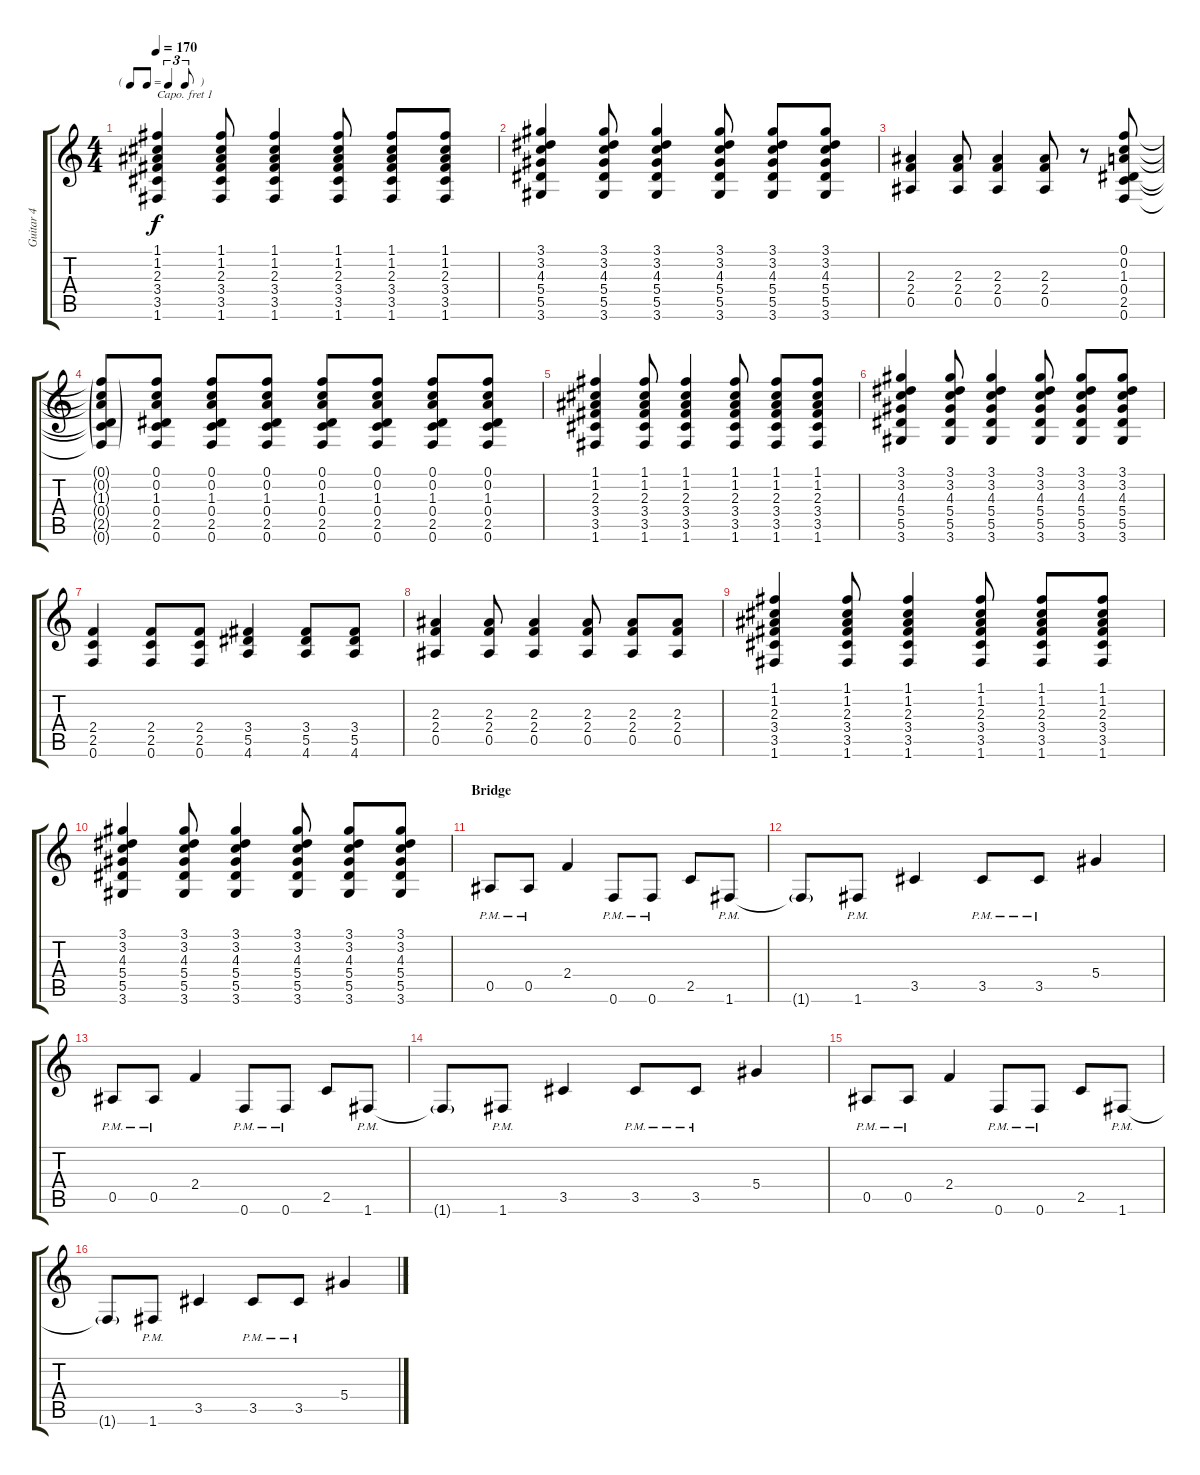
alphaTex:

\track ("Guitar 4" "Guitar 4") {instrument distortionguitar}
\staff {score tabs}
\capo 1
\tuning (E4 B3 G3 D3 A2 E2) {hide}
\ts (4 4)
\tf triplet8th
\tempo 170
\clef g2
\ks c
(1.1 1.2 2.3 3.4 3.5 1.6).4{dy f} (1.1 1.2 2.3 3.4 3.5 1.6).8 (1.1 1.2 2.3 3.4 3.5 1.6).4 (1.1 1.2 2.3 3.4 3.5 1.6).8 (1.1 1.2 2.3 3.4 3.5 1.6).8 (1.1 1.2 2.3 3.4 3.5 1.6).8 |
(3.1 3.2 4.3 5.4 5.5 3.6).4 (3.1 3.2 4.3 5.4 5.5 3.6).8 (3.1 3.2 4.3 5.4 5.5 3.6).4 (3.1 3.2 4.3 5.4 5.5 3.6).8 (3.1 3.2 4.3 5.4 5.5 3.6).8 (3.1 3.2 4.3 5.4 5.5 3.6).8 |
(2.3 2.4 0.5).4 (2.3 2.4 0.5).8 (2.3 2.4 0.5).4 (2.3 2.4 0.5).8 r.8 (0.1 0.2 1.3 0.4 2.5 0.6).8 |
(0.1{g t} 0.2{g t} 1.3{g t} 0.4{g t} 2.5{g t} 0.6{g t}).8 (0.1 0.2 1.3 0.4 2.5 0.6).8 (0.1 0.2 1.3 0.4 2.5 0.6).8 (0.1 0.2 1.3 0.4 2.5 0.6).8 (0.1 0.2 1.3 0.4 2.5 0.6).8 (0.1 0.2 1.3 0.4 2.5 0.6).8 (0.1 0.2 1.3 0.4 2.5 0.6).8 (0.1 0.2 1.3 0.4 2.5 0.6).8 |
(1.1 1.2 2.3 3.4 3.5 1.6).4 (1.1 1.2 2.3 3.4 3.5 1.6).8 (1.1 1.2 2.3 3.4 3.5 1.6).4 (1.1 1.2 2.3 3.4 3.5 1.6).8 (1.1 1.2 2.3 3.4 3.5 1.6).8 (1.1 1.2 2.3 3.4 3.5 1.6).8 |
(3.1 3.2 4.3 5.4 5.5 3.6).4 (3.1 3.2 4.3 5.4 5.5 3.6).8 (3.1 3.2 4.3 5.4 5.5 3.6).4 (3.1 3.2 4.3 5.4 5.5 3.6).8 (3.1 3.2 4.3 5.4 5.5 3.6).8 (3.1 3.2 4.3 5.4 5.5 3.6).8 |
(2.4 2.5 0.6).4 (2.4 2.5 0.6).8 (2.4 2.5 0.6).8 (3.4 5.5 4.6).4 (3.4 5.5 4.6).8 (3.4 5.5 4.6).8 |
(2.3 2.4 0.5).4 (2.3 2.4 0.5).8 (2.3 2.4 0.5).4 (2.3 2.4 0.5).8 (2.3 2.4 0.5).8 (2.3 2.4 0.5).8 |
(1.1 1.2 2.3 3.4 3.5 1.6).4 (1.1 1.2 2.3 3.4 3.5 1.6).8 (1.1 1.2 2.3 3.4 3.5 1.6).4 (1.1 1.2 2.3 3.4 3.5 1.6).8 (1.1 1.2 2.3 3.4 3.5 1.6).8 (1.1 1.2 2.3 3.4 3.5 1.6).8 |
(3.1 3.2 4.3 5.4 5.5 3.6).4 (3.1 3.2 4.3 5.4 5.5 3.6).8 (3.1 3.2 4.3 5.4 5.5 3.6).4 (3.1 3.2 4.3 5.4 5.5 3.6).8 (3.1 3.2 4.3 5.4 5.5 3.6).8 (3.1 3.2 4.3 5.4 5.5 3.6).8 |
\section ("" "Bridge")
0.5{pm}.8 0.5{pm}.8 2.4.4 0.6{pm}.8 0.6{pm}.8 2.5.8 1.6{pm}.8 |
1.6{g t}.8 1.6{pm}.8 3.5.4 3.5{pm}.8 3.5{pm}.8 5.4.4 |
0.5{pm}.8 0.5{pm}.8 2.4.4 0.6{pm}.8 0.6{pm}.8 2.5.8 1.6{pm}.8 |
1.6{g t}.8 1.6{pm}.8 3.5.4 3.5{pm}.8 3.5{pm}.8 5.4.4 |
0.5{pm}.8 0.5{pm}.8 2.4.4 0.6{pm}.8 0.6{pm}.8 2.5.8 1.6{pm}.8 |
1.6{g t}.8 1.6{pm}.8 3.5.4 3.5{pm}.8 3.5{pm}.8 5.4.4
